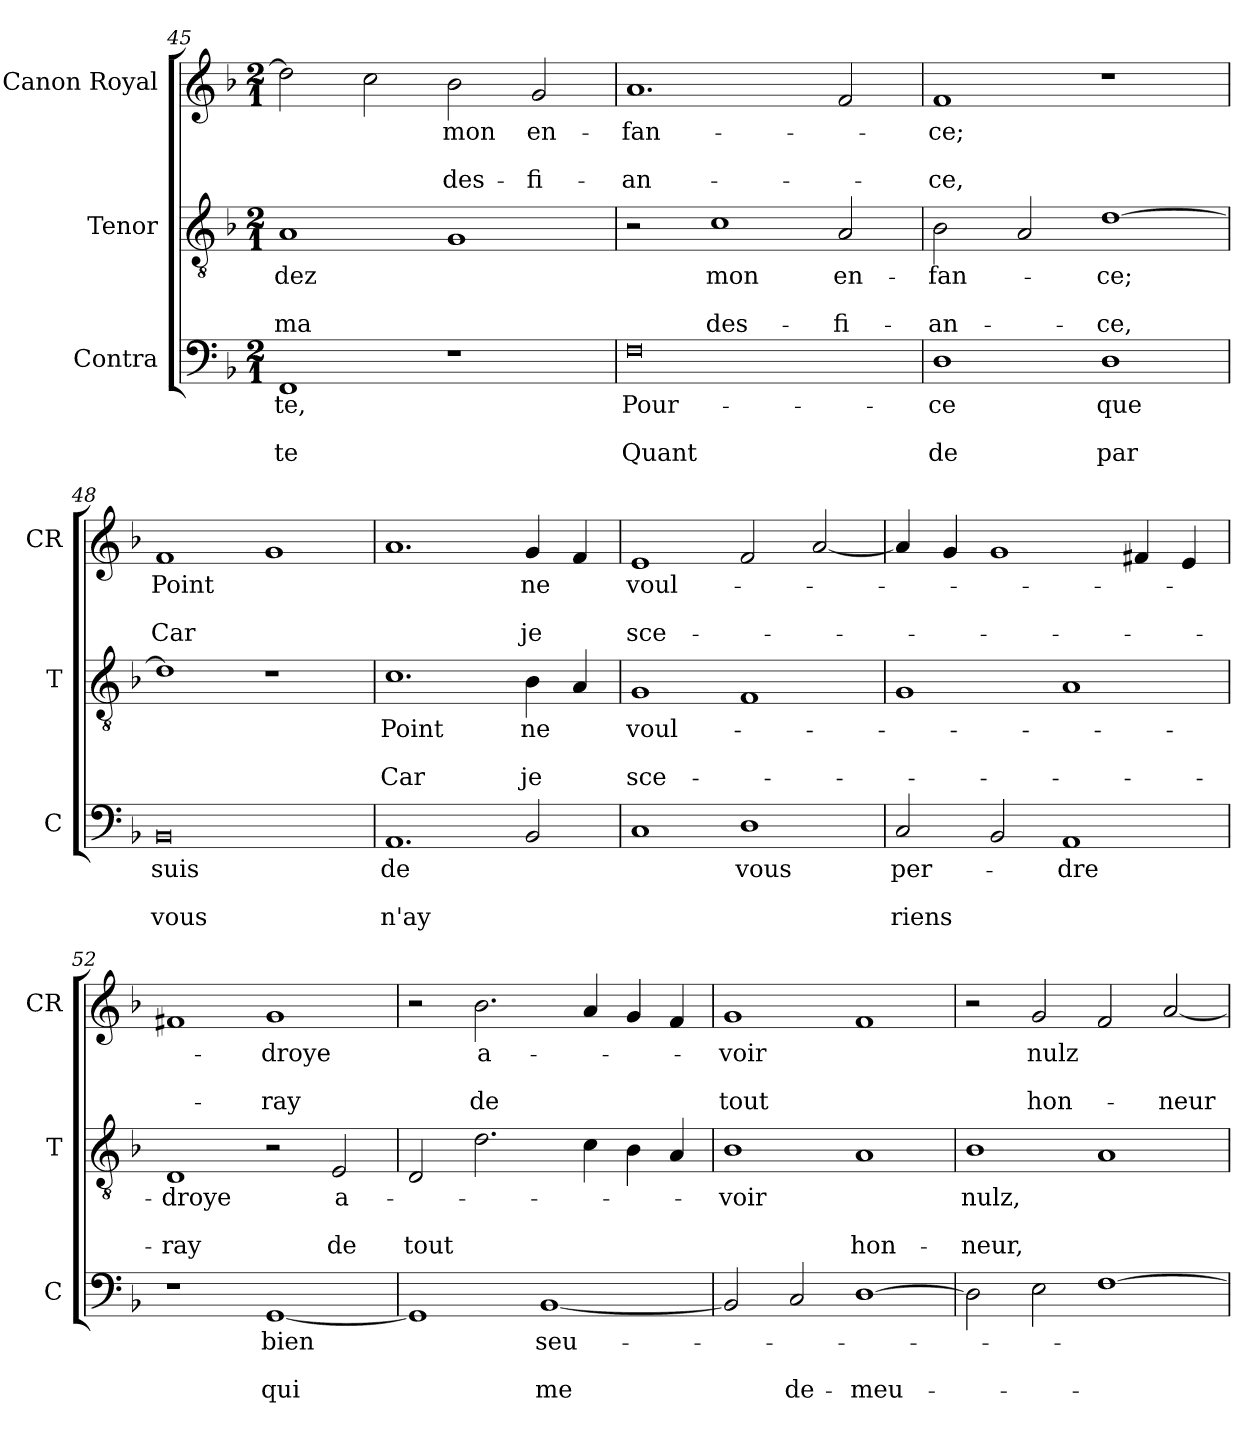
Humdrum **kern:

**kern	**text	**text	**text	**kern	**text	**text	**text	**kern	**text	**text	**text
*part3	*part3	*part3	*part3	*part2	*part2	*part2	*part2	*part1	*part1	*part1	*part1
*staff3	*staff3	*staff3	*staff3	*staff2	*staff2	*staff2	*staff2	*staff1	*staff1	*staff1	*staff1
*I"Contra	*	*	*	*I"Tenor	*	*	*	*I"Canon Royal	*	*	*
*I'C	*	*	*	*I'T	*	*	*	*I'CR	*	*	*
*clefF4	*	*	*	*clefGv2	*	*	*	*clefG2	*	*	*
*k[b-]	*	*	*	*k[b-]	*	*	*	*k[b-]	*	*	*
*M2/1	*	*	*	*M2/1	*	*	*	*M2/1	*	*	*
=45	=45	=45	=45	=45	=45	=45	=45	=45	=45	=45	=45
1FF	-te,	.	-te	1A	dez	.	ma	2dd]	.	.	.
.	.	.	.	.	.	.	.	2cc	.	.	.
1r	.	.	.	1G	.	.	.	2b-	mon	.	des-
.	.	.	.	.	.	.	.	2g	en-	.	-fi-
=46	=46	=46	=46	=46	=46	=46	=46	=46	=46	=46	=46
0F	Pour-	.	Quant	2r	.	.	.	1.a	-fan-	.	-an-
.	.	.	.	1c	mon	.	des-	.	.	.	.
.	.	.	.	2A	en-	.	-fi-	2f	.	.	.
=47	=47	=47	=47	=47	=47	=47	=47	=47	=47	=47	=47
1D	-ce	.	de	2B-	-fan-	.	-an-	1f	-ce;	.	-ce,
.	.	.	.	2A	.	.	.	.	.	.	.
1D	que	.	par	[1d	-ce;	.	-ce,	1r	.	.	.
=48	=48	=48	=48	=48	=48	=48	=48	=48	=48	=48	=48
0BB-	suis	.	vous	1d]	.	.	.	1f	Point	.	Car
.	.	.	.	1r	.	.	.	1g	.	.	.
=49	=49	=49	=49	=49	=49	=49	=49	=49	=49	=49	=49
1.AA	de	.	n'ay	1.c	Point	.	Car	1.a	.	.	.
2BB-	.	.	.	4B-	ne	.	je	4g	ne	.	je
.	.	.	.	4A	.	.	.	4f	.	.	.
=50	=50	=50	=50	=50	=50	=50	=50	=50	=50	=50	=50
1C	.	.	.	1G	voul-	.	sce-	1e	voul-	.	sce-
1D	vous	.	.	1F	.	.	.	2f	.	.	.
.	.	.	.	.	.	.	.	[2a	.	.	.
=51	=51	=51	=51	=51	=51	=51	=51	=51	=51	=51	=51
2C	per-	.	riens	1G	.	.	.	4a]	.	.	.
.	.	.	.	.	.	.	.	4g	.	.	.
2BB-	.	.	.	.	.	.	.	1g	.	.	.
1AA	-dre	.	.	1A	.	.	.	.	.	.	.
.	.	.	.	.	.	.	.	4f#X	.	.	.
.	.	.	.	.	.	.	.	4e	.	.	.
=52	=52	=52	=52	=52	=52	=52	=52	=52	=52	=52	=52
1r	.	.	.	1D	-droye	.	-ray	1f#X	.	.	.
[1GG	bien	.	qui	2r	.	.	.	1g	-droye	.	-ray
.	.	.	.	2E	a-	.	de	.	.	.	.
=53	=53	=53	=53	=53	=53	=53	=53	=53	=53	=53	=53
1GG]	.	.	.	2D	.	.	tout	2r	.	.	.
.	.	.	.	2.d	.	.	.	2.b-	a-	.	de
[1BB-	seu-	.	me	.	.	.	.	.	.	.	.
.	.	.	.	4c	.	.	.	4a	.	.	.
.	.	.	.	4B-	.	.	.	4g	.	.	.
.	.	.	.	4A	.	.	.	4f	.	.	.
=54	=54	=54	=54	=54	=54	=54	=54	=54	=54	=54	=54
2BB-]	.	.	.	1B-	-voir	.	.	1g	-voir	.	tout
2C	.	.	de-	.	.	.	.	.	.	.	.
[1D	.	.	-meu-	1A	.	.	hon-	1f	.	.	.
=55	=55	=55	=55	=55	=55	=55	=55	=55	=55	=55	=55
2D]	.	.	.	1B-	nulz,	.	-neur,	2r	.	.	.
2E	.	.	.	.	.	.	.	2g	nulz	.	hon-
[1F	.	.	.	1A	.	.	.	2f	.	.	.
.	.	.	.	.	.	.	.	[2a	.	.	-neur
=	=	=	=	=	=	=	=	=	=	=	=
*-	*-	*-	*-	*-	*-	*-	*-	*-	*-	*-	*-
